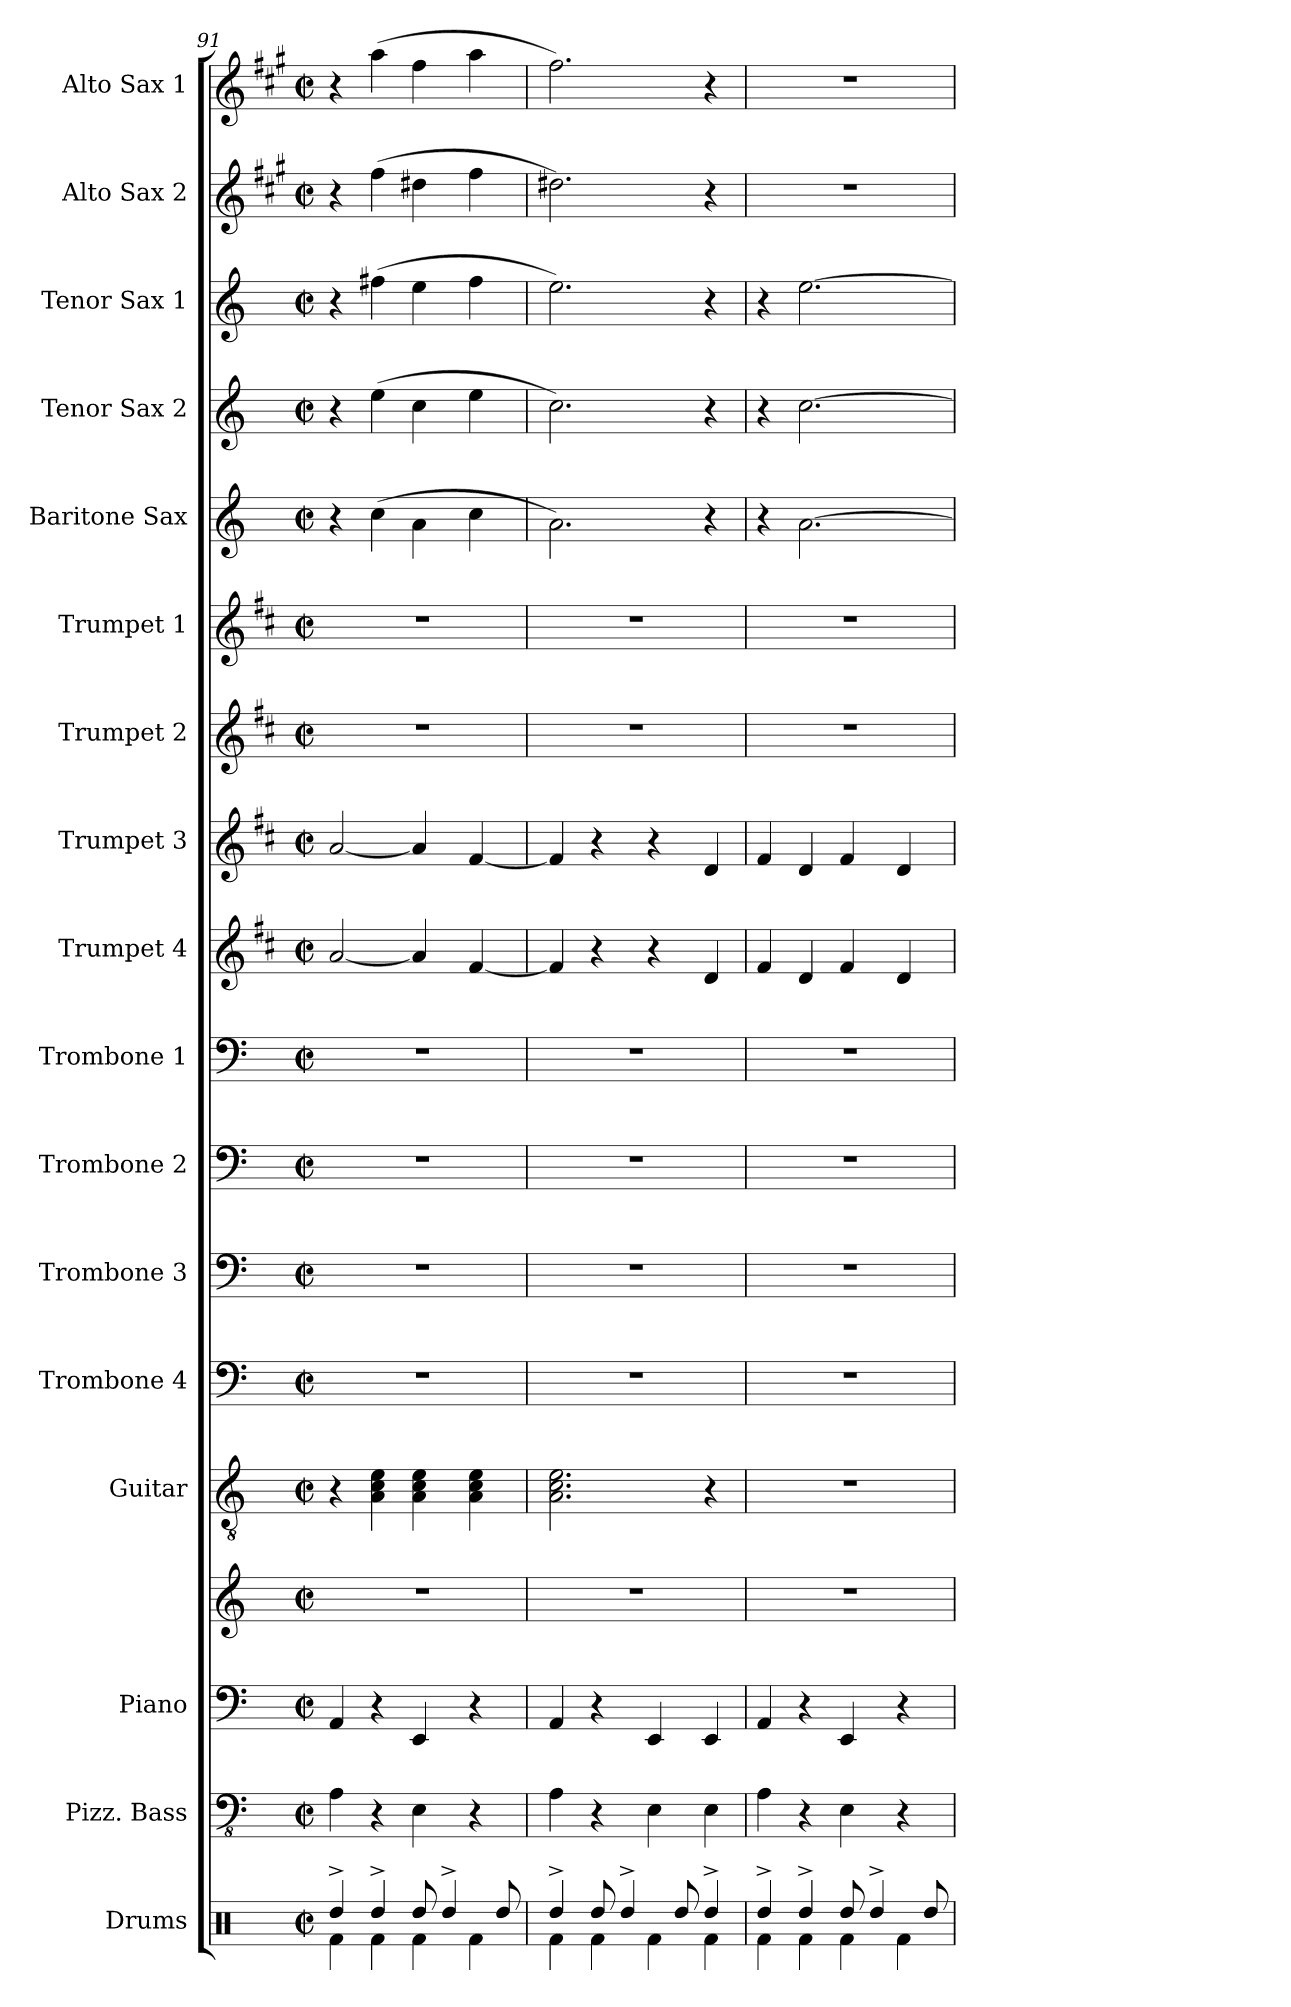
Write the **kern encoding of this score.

**kern	**kern	**kern	**kern	**kern	**kern	**kern	**kern	**kern	**kern	**kern	**kern	**kern	**kern	**kern	**kern	**kern	**kern
*part17	*part16	*part15	*part15	*part14	*part13	*part12	*part11	*part10	*part9	*part8	*part7	*part6	*part5	*part4	*part3	*part2	*part1
*staff18	*staff17	*staff16	*staff15	*staff14	*staff13	*staff12	*staff11	*staff10	*staff9	*staff8	*staff7	*staff6	*staff5	*staff4	*staff3	*staff2	*staff1
*I"Drums	*I"Pizz. Bass	*I"Piano	*	*I"Guitar	*I"Trombone 4	*I"Trombone 3	*I"Trombone 2	*I"Trombone 1	*I"Trumpet 4	*I"Trumpet 3	*I"Trumpet 2	*I"Trumpet 1	*I"Baritone Sax	*I"Tenor Sax 2	*I"Tenor Sax 1	*I"Alto Sax 2	*I"Alto Sax 1
*I'Drums	*I'Bass	*I'Piano	*	*I'Gtr.	*I'Tbn. 4	*I'Tbn. 3	*I'Tbn. 2	*I'Tbn. 1	*I'Tpt. 4	*I'Tpt. 3	*I'Tpt. 2	*I'Tpt. 1	*I'Bari	*I'Tenor 2	*I'Tenor 1	*I'Alto 2	*I'Alto 1
*clefX	*clefFv4	*clefF4	*clefG2	*clefGv2	*clefF4	*clefF4	*clefF4	*clefF4	*clefG2	*clefG2	*clefG2	*clefG2	*clefG2	*clefG2	*clefG2	*clefG2	*clefG2
*	*	*	*	*	*	*	*	*	*ITrd1c2	*ITrd1c2	*ITrd1c2	*ITrd1c2	*ITrd12c21	*ITrd8c14	*ITrd8c14	*ITrd5c9	*ITrd5c9
*k[]	*k[]	*k[]	*k[]	*k[]	*k[]	*k[]	*k[]	*k[]	*k[]	*k[]	*k[]	*k[]	*k[]	*k[]	*k[]	*k[]	*k[]
*M2/2	*M2/2	*M2/2	*M2/2	*M2/2	*M2/2	*M2/2	*M2/2	*M2/2	*M2/2	*M2/2	*M2/2	*M2/2	*M2/2	*M2/2	*M2/2	*M2/2	*M2/2
*met(c|)	*met(c|)	*met(c|)	*met(c|)	*met(c|)	*met(c|)	*met(c|)	*met(c|)	*met(c|)	*met(c|)	*met(c|)	*met(c|)	*met(c|)	*met(c|)	*met(c|)	*met(c|)	*met(c|)	*met(c|)
=91	=91	=91	=91	=91	=91	=91	=91	=91	=91	=91	=91	=91	=91	=91	=91	=91	=91
*^	*	*	*	*	*	*	*	*	*	*	*	*	*	*	*	*	*
4Rdd^/	4Rf\	4AA\	4AA/	1r	4r	1r	1r	1r	1r	[2g/	[2g/	1r	1r	4r	4r	4r	4r	4r
4Rdd^/	4Rf\	4r	4r	.	4A\ 4c\ 4e\	.	.	.	.	.	.	.	.	(4c\	(4e\	(4f#X\	(4a\	(4cc\
8Rdd/	4Rf\	4EE\	4EE/	.	4A\ 4c\ 4e\	.	.	.	.	4g/]	4g/]	.	.	4A\	4c\	4e\	4f#X\	4a\
4Rdd^/	.	.	.	.	.	.	.	.	.	.	.	.	.	.	.	.	.	.
.	4Rf\	4r	4r	.	4A\ 4c\ 4e\	.	.	.	.	[4e/	[4e/	.	.	4c\	4e\	4f#\	4a\	4cc\
8Rdd/	.	.	.	.	.	.	.	.	.	.	.	.	.	.	.	.	.	.
!!LO:PB:g=z
=92	=92	=92	=92	=92	=92	=92	=92	=92	=92	=92	=92	=92	=92	=92	=92	=92	=92	=92
4Rdd^/	4Rf\	4AA\	4AA/	1r	2.A\ 2.c\ 2.e\	1r	1r	1r	1r	4e/]	4e/]	1r	1r	2.A\)	2.c\)	2.e\)	2.f#X\)	2.a\)
8Rdd/	4Rf\	4r	4r	.	.	.	.	.	.	4r	4r	.	.	.	.	.	.	.
4Rdd^/	.	.	.	.	.	.	.	.	.	.	.	.	.	.	.	.	.	.
.	4Rf\	4EE\	4EE/	.	.	.	.	.	.	4r	4r	.	.	.	.	.	.	.
8Rdd/	.	.	.	.	.	.	.	.	.	.	.	.	.	.	.	.	.	.
4Rdd^/	4Rf\	4EE\	4EE/	.	4r	.	.	.	.	4c/	4c/	.	.	4r	4r	4r	4r	4r
=93	=93	=93	=93	=93	=93	=93	=93	=93	=93	=93	=93	=93	=93	=93	=93	=93	=93	=93
4Rdd^/	4Rf\	4AA\	4AA/	1r	1r	1r	1r	1r	1r	4e/	4e/	1r	1r	4r	4r	4r	1r	1r
4Rdd^/	4Rf\	4r	4r	.	.	.	.	.	.	4c/	4c/	.	.	[2.A\	[2.c\	[2.e\	.	.
8Rdd/	4Rf\	4EE\	4EE/	.	.	.	.	.	.	4e/	4e/	.	.	.	.	.	.	.
4Rdd^/	.	.	.	.	.	.	.	.	.	.	.	.	.	.	.	.	.	.
.	4Rf\	4r	4r	.	.	.	.	.	.	4c/	4c/	.	.	.	.	.	.	.
8Rdd/	.	.	.	.	.	.	.	.	.	.	.	.	.	.	.	.	.	.
*v	*v	*	*	*	*	*	*	*	*	*	*	*	*	*	*	*	*	*
=	=	=	=	=	=	=	=	=	=	=	=	=	=	=	=	=	=
*-	*-	*-	*-	*-	*-	*-	*-	*-	*-	*-	*-	*-	*-	*-	*-	*-	*-
